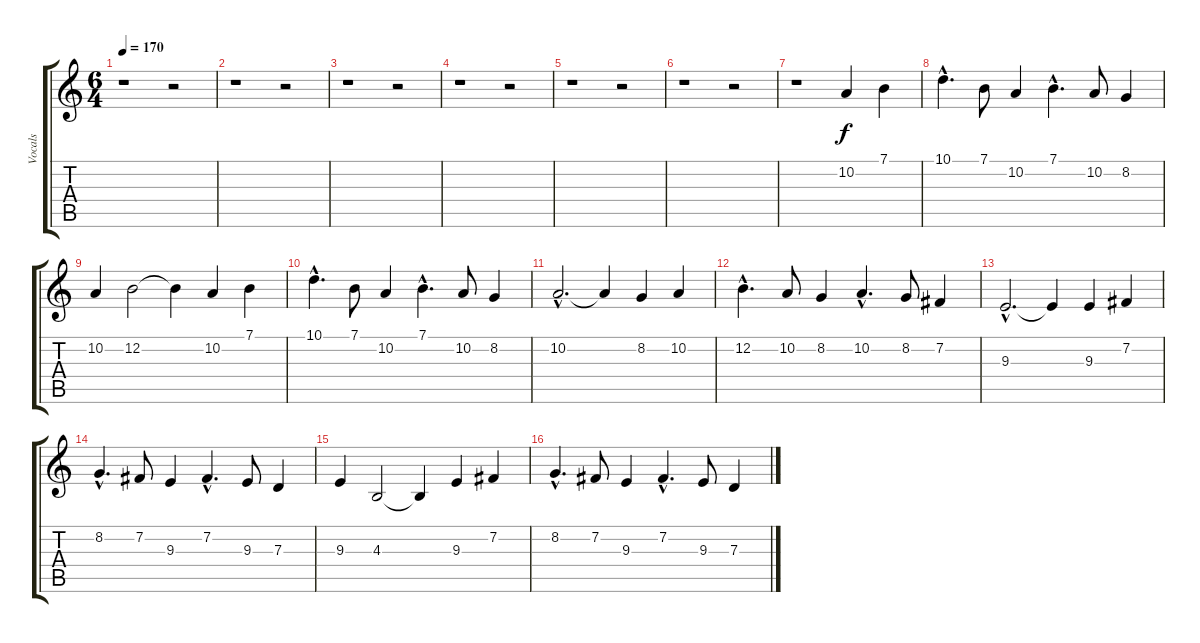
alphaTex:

\track ("Vocals" "Vocals") {instrument choiraahs}
\staff {score tabs}
\tuning (E4 B3 G3 D3 A2 E2) {hide}
\ts (6 4)
\tempo 170
\clef g2
\ks c
r.1{dy f} r.2 |
r.1 r.2 |
r.1 r.2 |
r.1 r.2 |
r.1 r.2 |
r.1 r.2 |
r.1 10.2.4 7.1.4 |
10.1{hac}.4{d} 7.1.8 10.2.4 7.1{hac}.4{d} 10.2.8 8.2.4 |
10.2.4 12.2.2 12.2{t}.4 10.2.4 7.1.4 |
10.1{hac}.4{d} 7.1.8 10.2.4 7.1{hac}.4{d} 10.2.8 8.2.4 |
10.2{hac}.2{d} 10.2{t}.4 8.2.4 10.2.4 |
12.2{hac}.4{d} 10.2.8 8.2.4 10.2{hac}.4{d} 8.2.8 7.2.4 |
9.3{hac}.2{d} 9.3{t}.4 9.3.4 7.2.4 |
8.2{hac}.4{d} 7.2.8 9.3.4 7.2{hac}.4{d} 9.3.8 7.3.4 |
9.3.4 4.3.2 4.3{t}.4 9.3.4 7.2.4 |
8.2{hac}.4{d} 7.2.8 9.3.4 7.2{hac}.4{d} 9.3.8 7.3.4
